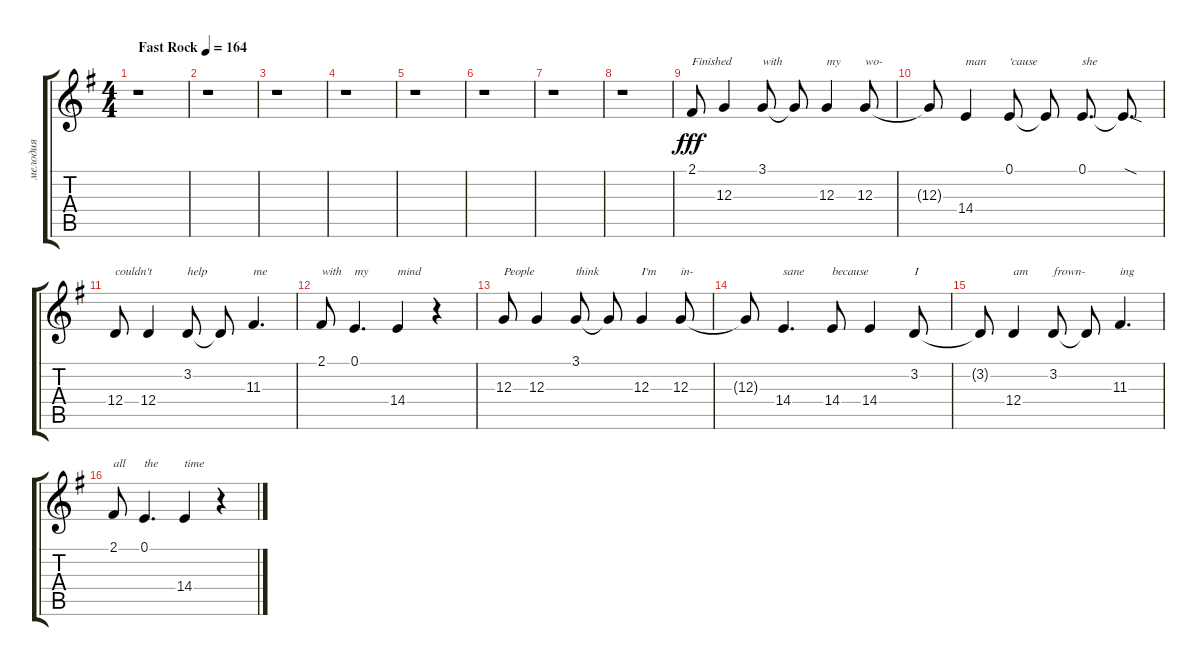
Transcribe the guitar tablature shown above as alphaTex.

\track ("мелодия" "мелодия") {instrument accordion}
\staff {score tabs}
\tuning (E4 B3 G3 D3 A2 E2) {hide}
\ts (4 4)
\tempo (164 "Fast Rock")
\clef g2
\ks eminor
r.1{dy fff instrument accordion} |
r.1 |
r.1 |
r.1 |
r.1 |
r.1 |
r.1 |
r.1 |
2.1.8{txt "Finished"} 12.3.4 3.1.8{txt "with"} 3.1{t}.8 12.3.4{txt "my"} 12.3.8{txt "wo-"} |
12.3{t}.8 14.4.4{txt "man"} 0.1.8{txt "'cause"} 0.1{t}.8{beam split} 0.1.8{d txt "she"} 0.1{sod t}.8{d} |
12.4.8{txt "couldn't"} 12.4.4 3.2.8{txt "help"} 3.2{t}.8 11.3.4{d txt "me"} |
2.1.8{txt "with"} 0.1.4{d txt "my"} 14.4.4{txt "mind"} r.4 |
12.3.8{txt "People"} 12.3.4 3.1.8{txt "think"} 3.1{t}.8 12.3.4{txt "I'm"} 12.3.8{txt "in-"} |
12.3{t}.8 14.4.4{d txt "sane"} 14.4.8{txt "because"} 14.4.4 3.2.8{txt "I"} |
3.2{t}.8 12.4.4{txt "am"} 3.2.8{txt "frown-"} 3.2{t}.8 11.3.4{d txt "ing"} |
2.1.8{txt "all"} 0.1.4{d txt "the"} 14.4.4{txt "time"} r.4
